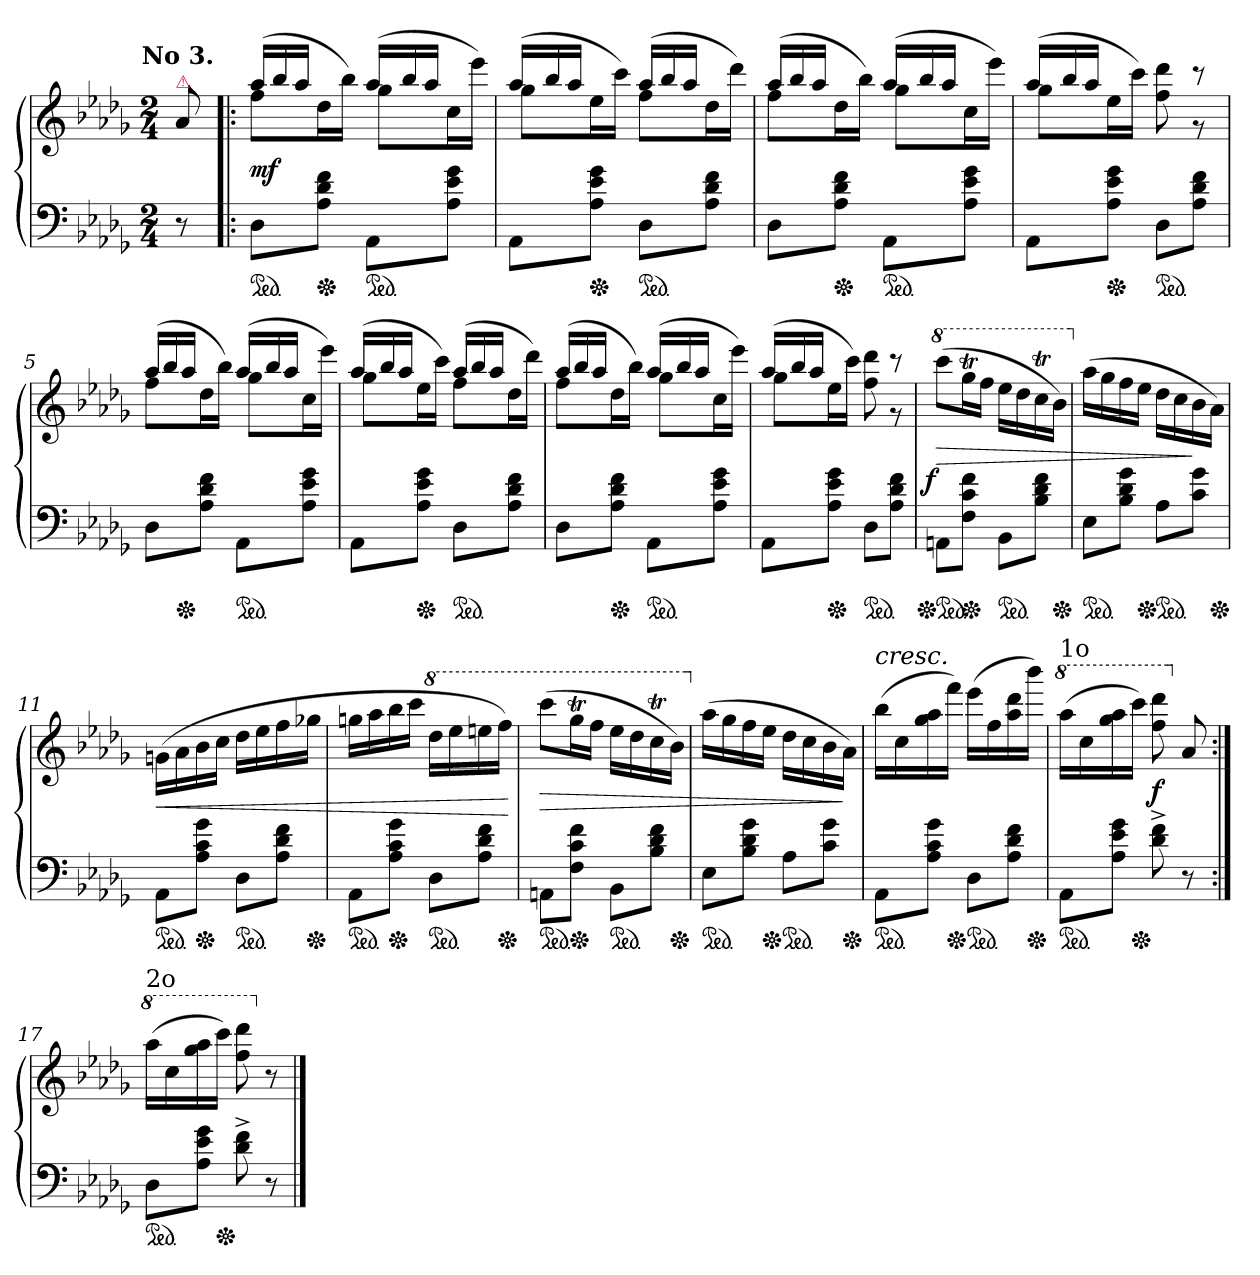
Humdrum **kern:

**kern	**kern	**dynam
*part1	*part1	*part1
*staff2	*staff1	*staff1/2
*clefF4	*clefG2	*
*k[b-e-a-d-g-]	*k[b-e-a-d-g-]	*
*D-:	*D-:	*
!!LO:TX:omd:t=No 3.
*M2/4	*M2/4	*
=	=	=
!	!LO:TX:a:color=crimson:t=⚠	!
8r	8a-/	.
=1!|:	=1!|:	=1!|:
*	*Xtuplet	*
*	*^	*
*ped	*	*	*
8D-L	(>24aa-LL	8ffL	mf
.	24bb-	.	.
.	24aa-JJ	.	.
*Xped	*	*	*
8A- 8d- 8fJ	8ryy	16dd-L	.
.	.	16bb-JJ)	.
*ped	*	*	*
8AA-L	(>24aa-LL	8gg-L	.
.	24bb-	.	.
.	24aa-JJ	.	.
8A- 8e- 8g-J	8ryy	16ccL	.
.	.	16eee-JJ)	.
=2	=2	=2	=2
8AA-L	(>24aa-LL	8gg-L	.
.	24bb-	.	.
.	24aa-JJ	.	.
*Xped	*	*	*
8A- 8e- 8g-J	8reeeyy	16ee-L	.
.	.	16cccJJ)	.
*ped	*	*	*
8D-L	(>24aa-LL	8ffL	.
.	24bb-	.	.
.	24aa-JJ	.	.
8A- 8d- 8fJ	8rgggyy	16dd-L	.
.	.	16ddd-JJ)	.
=3	=3	=3	=3
8D-L	(>24aa-LL	8ffL	.
.	24bb-	.	.
.	24aa-JJ	.	.
*Xped	*	*	*
8A- 8d- 8fJ	8raayy	16dd-L	.
.	.	16bb-JJ)	.
*ped	*	*	*
8AA-L	(>24aa-LL	8gg-L	.
.	24bb-	.	.
.	24aa-JJ	.	.
8A- 8e- 8g-J	8rcccyy	16ccL	.
.	.	16eee-JJ)	.
=4	=4	=4	=4
8AA-L	(>24aa-LL	8gg-L	.
.	24bb-	.	.
.	24aa-JJ	.	.
*Xped	*	*	*
8A- 8e- 8g-J	16ryy	16ee-L	.
.	16ryy	16cccJJ)	.
*ped	*	*	*
8D-L	8ryy	8ff 8ddd-	.
8A- 8d- 8fJ	8r	8r	.
=5	=5	=5	=5
8D-L	(>24aa-LL	8ffL	.
.	24bb-	.	.
*Xped	*	*	*
.	24aa-JJ	.	.
8A- 8d- 8fJ	8rcccyy	16dd-L	.
.	.	16bb-JJ)	.
*ped	*	*	*
8AA-L	(>24aa-LL	8gg-L	.
.	24bb-	.	.
.	24aa-JJ	.	.
8A- 8e- 8g-J	8reeeyy	16ccL	.
.	.	16eee-JJ)	.
=6	=6	=6	=6
8AA-L	(>24aa-LL	8gg-L	.
.	24bb-	.	.
.	24aa-JJ	.	.
*Xped	*	*	*
8A- 8e- 8g-J	8reeeyy	16ee-L	.
.	.	16cccJJ)	.
*ped	*	*	*
8D-L	(>24aa-LL	8ffL	.
.	24bb-	.	.
.	24aa-JJ	.	.
8A- 8d- 8fJ	8rgggyy	16dd-L	.
.	.	16ddd-JJ)	.
=7	=7	=7	=7
8D-L	(>24aa-LL	8ffL	.
.	24bb-	.	.
.	24aa-JJ	.	.
*Xped	*	*	*
8A- 8d- 8fJ	8raayy	16dd-L	.
.	.	16bb-JJ)	.
*ped	*	*	*
8AA-L	(>24aa-LL	8gg-L	.
.	24bb-	.	.
.	24aa-JJ	.	.
8A- 8e- 8g-J	8rcccyy	16ccL	.
.	.	16eee-JJ)	.
=8	=8	=8	=8
8AA-L	(>24aa-LL	8gg-L	.
.	24bb-	.	.
.	24aa-JJ	.	.
*Xped	*	*	*
8A- 8e- 8g-J	16ryy	16ee-L	.
.	16ryy	16cccJJ)	.
*ped	*	*	*
8D-L	8ryy	8ff 8ddd-	.
8A- 8d- 8fJ	8r	8r	.
*	*v	*v	*
=9	=9	=9
*	*8va	*
*	*^	*
!	!	!	!LO:HP:b
!	!	!	!LO:DY:n=1:rj
*	*v	*v	*
*Xped	*	*
*ped	*	*
8AAnL	(>8ccccL	> f
*Xped	*	*
8F 8c 8fJ	16ggg-TL	.
.	16fffJJ	.
*ped	*	*
8BB-L	16eee-LL	.
.	16ddd-	.
8B- 8d- 8fJ	16ccct	.
*Xped	*	*
.	16bb-JJ)	.
=10	=10	=10
*	*X8va	*
*ped	*	*
8E-L	(>16aa-LL	.
.	16gg-	.
8B- 8d- 8g-J	16ff	.
*Xped	*	*
.	16ee-JJ	.
*ped	*	*
8A-L	16dd-LL	.
.	16cc	.
8c 8g-J	16b-	]
*Xped	*	*
.	16a-JJ)	.
=11	=11	=11
!	!	!LO:HP:b
*ped	*	*
8AA-L	(>16gn\LL	<
.	16a-	.
*Xped	*	*
8A- 8c 8g-J	16b-	.
.	16ccJJ	.
*ped	*	*
8D-L	16dd-LL	.
.	16ee-	.
8A- 8d- 8fJ	16ff	.
*Xped	*	*
.	16gg-XJJ	.
=12	=12	=12
*ped	*	*
8AA-L	16ggnLL	.
.	16aa-	.
*Xped	*	*
8A- 8c 8g-J	16bb-	.
.	16cccJJ	.
*	*8va	*
*ped	*	*
8D-L	16ddd-LL	.
.	16eee-	.
8A- 8d- 8fJ	16eeen	.
*Xped	*	*
.	16fffJJ)	.
.	.	[
=13	=13	=13
!	!	!LO:HP:b
*ped	*	*
8AAnL	(>8ccccL	>
*Xped	*	*
8F 8c 8fJ	16ggg-TL	.
.	16fffJJ	.
*ped	*	*
8BB-L	16eee-LL	.
.	16ddd-	.
8B- 8d- 8fJ	16ccct	.
*Xped	*	*
.	16bb-JJ)	.
=14	=14	=14
*	*X8va	*
*ped	*	*
8E-L	(>16aa-LL	.
.	16gg-	.
8B- 8d- 8g-J	16ff	.
*Xped	*	*
.	16ee-JJ	.
*ped	*	*
8A-L	16dd-LL	.
.	16cc	.
8c 8g-J	16b-	.
*Xped	*	*
.	16a-JJ)	]
=15	=15	=15
!	!LO:TX:i:t=cresc.	!
*ped	*	*
8AA-L	(>16bb-LL	.
.	16cc	.
8A- 8c 8g-J	16gg- 16aa-	.
*Xped	*	*
.	16fffJJ)	.
*ped	*	*
8D-L	(>16eee-LL	.
.	16ff	.
8A- 8d- 8fJ	16aa- 16ddd-	.
*Xped	*	*
.	16bbb-JJ)	.
=16	=16	=16
*	*8va	*
!	!LO:TX:a:t=1o	!
*ped	*	*
8AA-L	(>16aaa-LL	.
.	16ccc	.
8A- 8e- 8g-J	16ggg- 16aaa-	.
*Xped	*	*
.	16ccccJJ)	.
8d-^> 8f^>	8fff 8dddd-	f
*	*X8va	*
8r	8a-/	.
=17:|!	=17:|!	=17:|!
*	*8va	*
!	!LO:TX:a:t=2o	!
*ped	*	*
8D-L	(>16aaa-LL	.
.	16ccc	.
8A- 8e- 8g-J	16ggg- 16aaa-	.
*Xped	*	*
.	16ccccJJ)	.
8d-^> 8f^>	8fff 8dddd-	.
*	*X8va	*
8r	8r	.
==	==	==
*-	*-	*-
